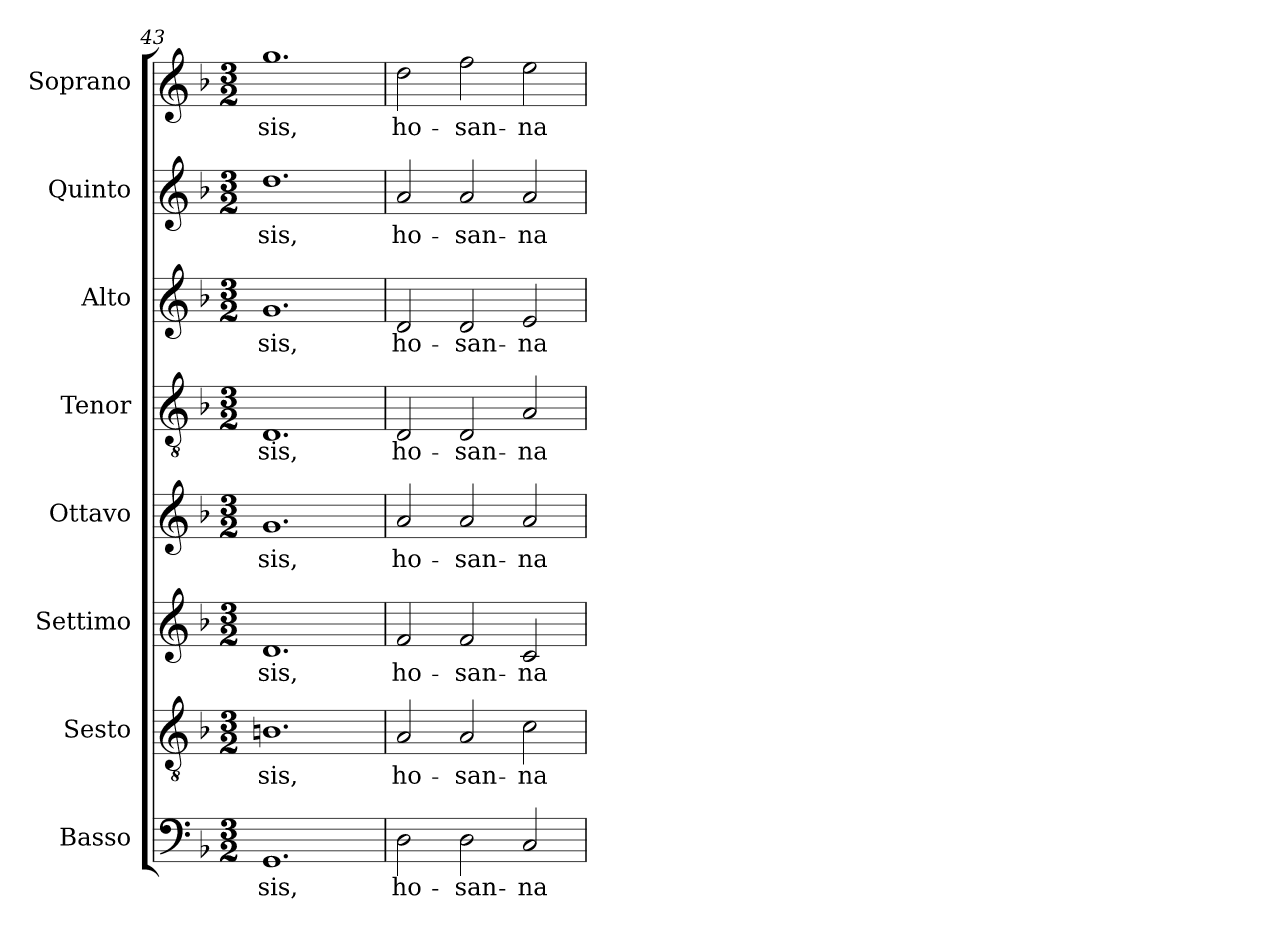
**kern	**text	**kern	**text	**kern	**text	**kern	**text	**kern	**text	**kern	**text	**kern	**text	**kern	**text
*part8	*part8	*part7	*part7	*part6	*part6	*part5	*part5	*part4	*part4	*part3	*part3	*part2	*part2	*part1	*part1
*staff8	*staff8	*staff7	*staff7	*staff6	*staff6	*staff5	*staff5	*staff4	*staff4	*staff3	*staff3	*staff2	*staff2	*staff1	*staff1
*I"Basso	*	*I"Sesto	*	*I"Settimo	*	*I"Ottavo	*	*I"Tenor	*	*I"Alto	*	*I"Quinto	*	*I"Soprano	*
*I'B.	*	*I'Ss.	*	*I'St.	*	*I'Ot.	*	*I'T.	*	*I'A.	*	*I'Q.	*	*I'S.	*
*clefF4	*	*clefGv2	*	*clefG2	*	*clefG2	*	*clefGv2	*	*clefG2	*	*clefG2	*	*clefG2	*
*	*	*ITrd7c12	*	*	*	*	*	*ITrd7c12	*	*	*	*	*	*	*
*k[b-]	*	*k[b-]	*	*k[b-]	*	*k[b-]	*	*k[b-]	*	*k[b-]	*	*k[b-]	*	*k[b-]	*
*F:	*	*F:	*	*F:	*	*F:	*	*F:	*	*F:	*	*F:	*	*F:	*
*M3/2	*	*M3/2	*	*M3/2	*	*M3/2	*	*M3/2	*	*M3/2	*	*M3/2	*	*M3/2	*
=43	=43	=43	=43	=43	=43	=43	=43	=43	=43	=43	=43	=43	=43	=43	=43
!	!LO:LY:b:color=#000000	!	!	!	!	!	!	!	!	!	!	!	!	!	!
!	!	!	!LO:LY:b:color=#000000	!	!	!	!	!	!	!	!	!	!	!	!
!	!	!	!	!	!LO:LY:b:color=#000000	!	!	!	!	!	!	!	!	!	!
!	!	!	!	!	!	!	!LO:LY:b:color=#000000	!	!	!	!	!	!	!	!
!	!	!	!	!	!	!	!	!	!LO:LY:b:color=#000000	!	!	!	!	!	!
!	!	!	!	!	!	!	!	!	!	!	!LO:LY:b:color=#000000	!	!	!	!
!	!	!	!	!	!	!	!	!	!	!	!	!	!LO:LY:b:color=#000000	!	!
!	!	!	!	!	!	!	!	!	!	!	!	!	!	!	!LO:LY:b:color=#000000
1.GGi	-sis,	1.BBni	-sis,	1.di	-sis,	1.gi	-sis,	1.DDi	-sis,	1.gi	-sis,	1.ddi	-sis,	1.ggi	-sis,
=44	=44	=44	=44	=44	=44	=44	=44	=44	=44	=44	=44	=44	=44	=44	=44
!	!LO:LY:b:color=#000000	!	!	!	!	!	!	!	!	!	!	!	!	!	!
!	!	!	!LO:LY:b:color=#000000	!	!	!	!	!	!	!	!	!	!	!	!
!	!	!	!	!	!LO:LY:b:color=#000000	!	!	!	!	!	!	!	!	!	!
!	!	!	!	!	!	!	!LO:LY:b:color=#000000	!	!	!	!	!	!	!	!
!	!	!	!	!	!	!	!	!	!LO:LY:b:color=#000000	!	!	!	!	!	!
!	!	!	!	!	!	!	!	!	!	!	!LO:LY:b:color=#000000	!	!	!	!
!	!	!	!	!	!	!	!	!	!	!	!	!	!LO:LY:b:color=#000000	!	!
!	!	!	!	!	!	!	!	!	!	!	!	!	!	!	!LO:LY:b:color=#000000
2Di\	ho-	2AAi/	ho-	2fi/	ho-	2ai/	ho-	2DDi/	ho-	2di/	ho-	2ai/	ho-	2ddi\	ho-
!	!LO:LY:b:color=#000000	!	!	!	!	!	!	!	!	!	!	!	!	!	!
!	!	!	!LO:LY:b:color=#000000	!	!	!	!	!	!	!	!	!	!	!	!
!	!	!	!	!	!LO:LY:b:color=#000000	!	!	!	!	!	!	!	!	!	!
!	!	!	!	!	!	!	!LO:LY:b:color=#000000	!	!	!	!	!	!	!	!
!	!	!	!	!	!	!	!	!	!LO:LY:b:color=#000000	!	!	!	!	!	!
!	!	!	!	!	!	!	!	!	!	!	!LO:LY:b:color=#000000	!	!	!	!
!	!	!	!	!	!	!	!	!	!	!	!	!	!LO:LY:b:color=#000000	!	!
!	!	!	!	!	!	!	!	!	!	!	!	!	!	!	!LO:LY:b:color=#000000
2Di\	-san-	2AAi/	-san-	2fi/	-san-	2ai/	-san-	2DDi/	-san-	2di/	-san-	2ai/	-san-	2ffi\	-san-
!	!LO:LY:b:color=#000000	!	!	!	!	!	!	!	!	!	!	!	!	!	!
!	!	!	!LO:LY:b:color=#000000	!	!	!	!	!	!	!	!	!	!	!	!
!	!	!	!	!	!LO:LY:b:color=#000000	!	!	!	!	!	!	!	!	!	!
!	!	!	!	!	!	!	!LO:LY:b:color=#000000	!	!	!	!	!	!	!	!
!	!	!	!	!	!	!	!	!	!LO:LY:b:color=#000000	!	!	!	!	!	!
!	!	!	!	!	!	!	!	!	!	!	!LO:LY:b:color=#000000	!	!	!	!
!	!	!	!	!	!	!	!	!	!	!	!	!	!LO:LY:b:color=#000000	!	!
!	!	!	!	!	!	!	!	!	!	!	!	!	!	!	!LO:LY:b:color=#000000
2Ci/	-na	2Ci\	-na	2ci/	-na	2ai/	-na	2AAi/	-na	2ei/	-na	2ai/	-na	2eei\	-na
=	=	=	=	=	=	=	=	=	=	=	=	=	=	=	=
*-	*-	*-	*-	*-	*-	*-	*-	*-	*-	*-	*-	*-	*-	*-	*-
